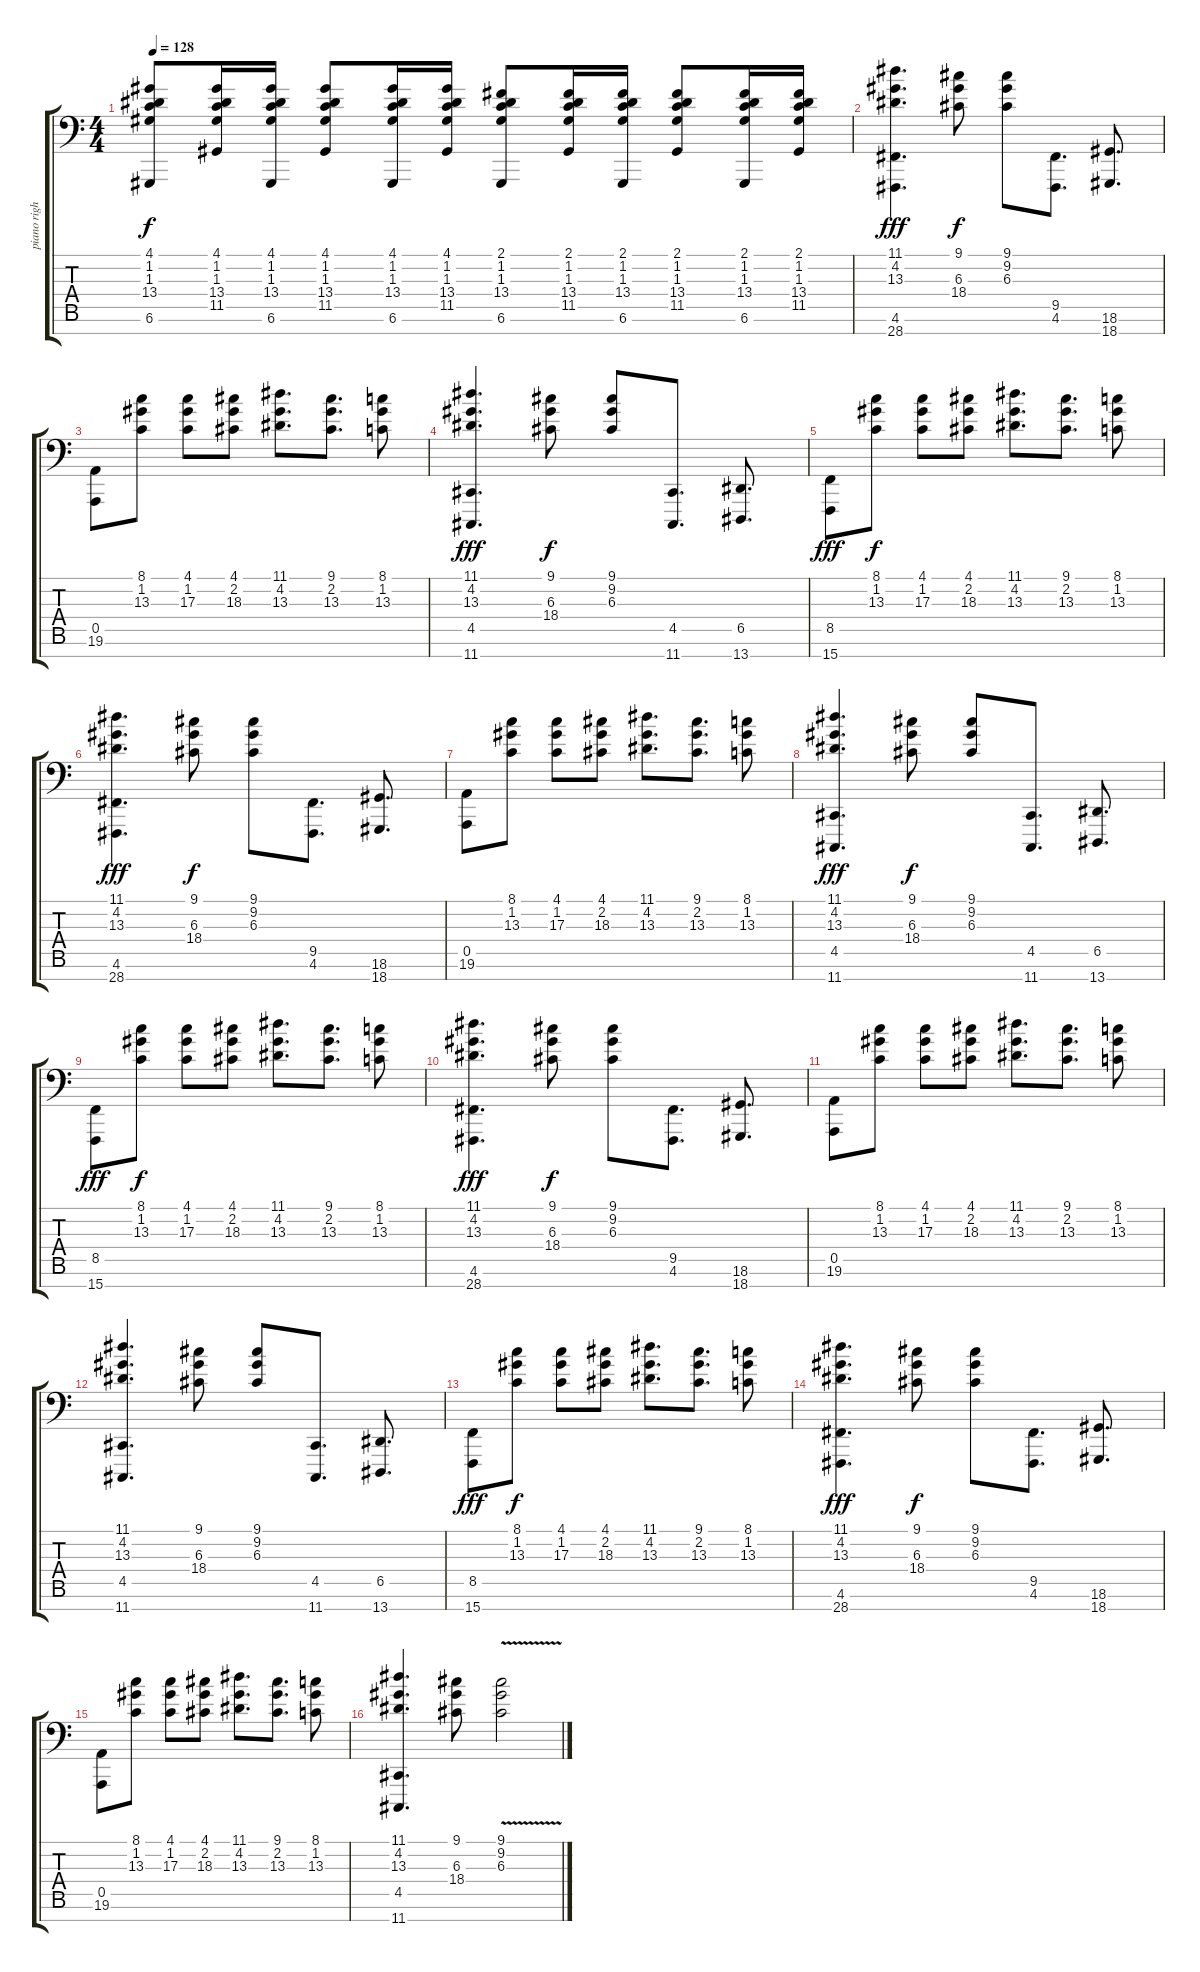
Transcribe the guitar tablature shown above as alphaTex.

\track ("piano right" "piano righ") {instrument acousticgrandpiano}
\staff {score tabs}
\tuning (E4 B3 G3 D3 A1 D1 D0) {hide}
\ts (4 4)
\tempo 128
\clef f4
\ks c
(4.1 1.2 1.3 13.4 6.6).8{dy f} (4.1 1.2 1.3 13.4 11.5).16 (4.1 1.2 1.3 13.4 6.6).16 (4.1 1.2 1.3 13.4 11.5).8 (4.1 1.2 1.3 13.4 6.6).16 (4.1 1.2 1.3 13.4 11.5).16 (2.1 1.2 1.3 13.4 6.6).8 (2.1 1.2 1.3 13.4 11.5).16 (2.1 1.2 1.3 13.4 6.6).16 (2.1 1.2 1.3 13.4 11.5).8 (2.1 1.2 1.3 13.4 6.6).16 (2.1 1.2 1.3 13.4 11.5).16 |
(11.1 4.2 13.3 4.6 28.7).4{d dy fff} (9.1 6.3 18.4).8{dy f} (9.1 9.2 6.3).8 (9.5 4.6).8{d} (18.6 18.7).8{d} |
(0.5 19.6).8 (8.1 1.2 13.3).8 (4.1 1.2 17.3).8 (4.1 2.2 18.3).8 (11.1 4.2 13.3).8{d} (9.1 2.2 13.3).8{d} (8.1 1.2 13.3).8 |
(11.1 4.2 13.3 4.5 11.7).4{d dy fff} (9.1 6.3 18.4).8{dy f} (9.1 9.2 6.3).8 (4.5 11.7).8{d} (6.5 13.7).8{d} |
(8.5 15.7).8{dy fff} (8.1 1.2 13.3).8{dy f} (4.1 1.2 17.3).8 (4.1 2.2 18.3).8 (11.1 4.2 13.3).8{d} (9.1 2.2 13.3).8{d} (8.1 1.2 13.3).8 |
(11.1 4.2 13.3 4.6 28.7).4{d dy fff} (9.1 6.3 18.4).8{dy f} (9.1 9.2 6.3).8 (9.5 4.6).8{d} (18.6 18.7).8{d} |
(0.5 19.6).8 (8.1 1.2 13.3).8 (4.1 1.2 17.3).8 (4.1 2.2 18.3).8 (11.1 4.2 13.3).8{d} (9.1 2.2 13.3).8{d} (8.1 1.2 13.3).8 |
(11.1 4.2 13.3 4.5 11.7).4{d dy fff} (9.1 6.3 18.4).8{dy f} (9.1 9.2 6.3).8 (4.5 11.7).8{d} (6.5 13.7).8{d} |
(8.5 15.7).8{dy fff} (8.1 1.2 13.3).8{dy f} (4.1 1.2 17.3).8 (4.1 2.2 18.3).8 (11.1 4.2 13.3).8{d} (9.1 2.2 13.3).8{d} (8.1 1.2 13.3).8 |
(11.1 4.2 13.3 4.6 28.7).4{d dy fff} (9.1 6.3 18.4).8{dy f} (9.1 9.2 6.3).8 (9.5 4.6).8{d} (18.6 18.7).8{d} |
(0.5 19.6).8 (8.1 1.2 13.3).8 (4.1 1.2 17.3).8 (4.1 2.2 18.3).8 (11.1 4.2 13.3).8{d} (9.1 2.2 13.3).8{d} (8.1 1.2 13.3).8 |
(11.1 4.2 13.3 4.5 11.7).4{d} (9.1 6.3 18.4).8 (9.1 9.2 6.3).8 (4.5 11.7).8{d} (6.5 13.7).8{d} |
(8.5 15.7).8{dy fff} (8.1 1.2 13.3).8{dy f} (4.1 1.2 17.3).8 (4.1 2.2 18.3).8 (11.1 4.2 13.3).8{d} (9.1 2.2 13.3).8{d} (8.1 1.2 13.3).8 |
(11.1 4.2 13.3 4.6 28.7).4{d dy fff} (9.1 6.3 18.4).8{dy f} (9.1 9.2 6.3).8 (9.5 4.6).8{d} (18.6 18.7).8{d} |
(0.5 19.6).8 (8.1 1.2 13.3).8 (4.1 1.2 17.3).8 (4.1 2.2 18.3).8 (11.1 4.2 13.3).8{d} (9.1 2.2 13.3).8{d} (8.1 1.2 13.3).8 |
(11.1 4.2 13.3 4.5 11.7).4{d} (9.1 6.3 18.4).8 (9.1 9.2 6.3{v}).2
